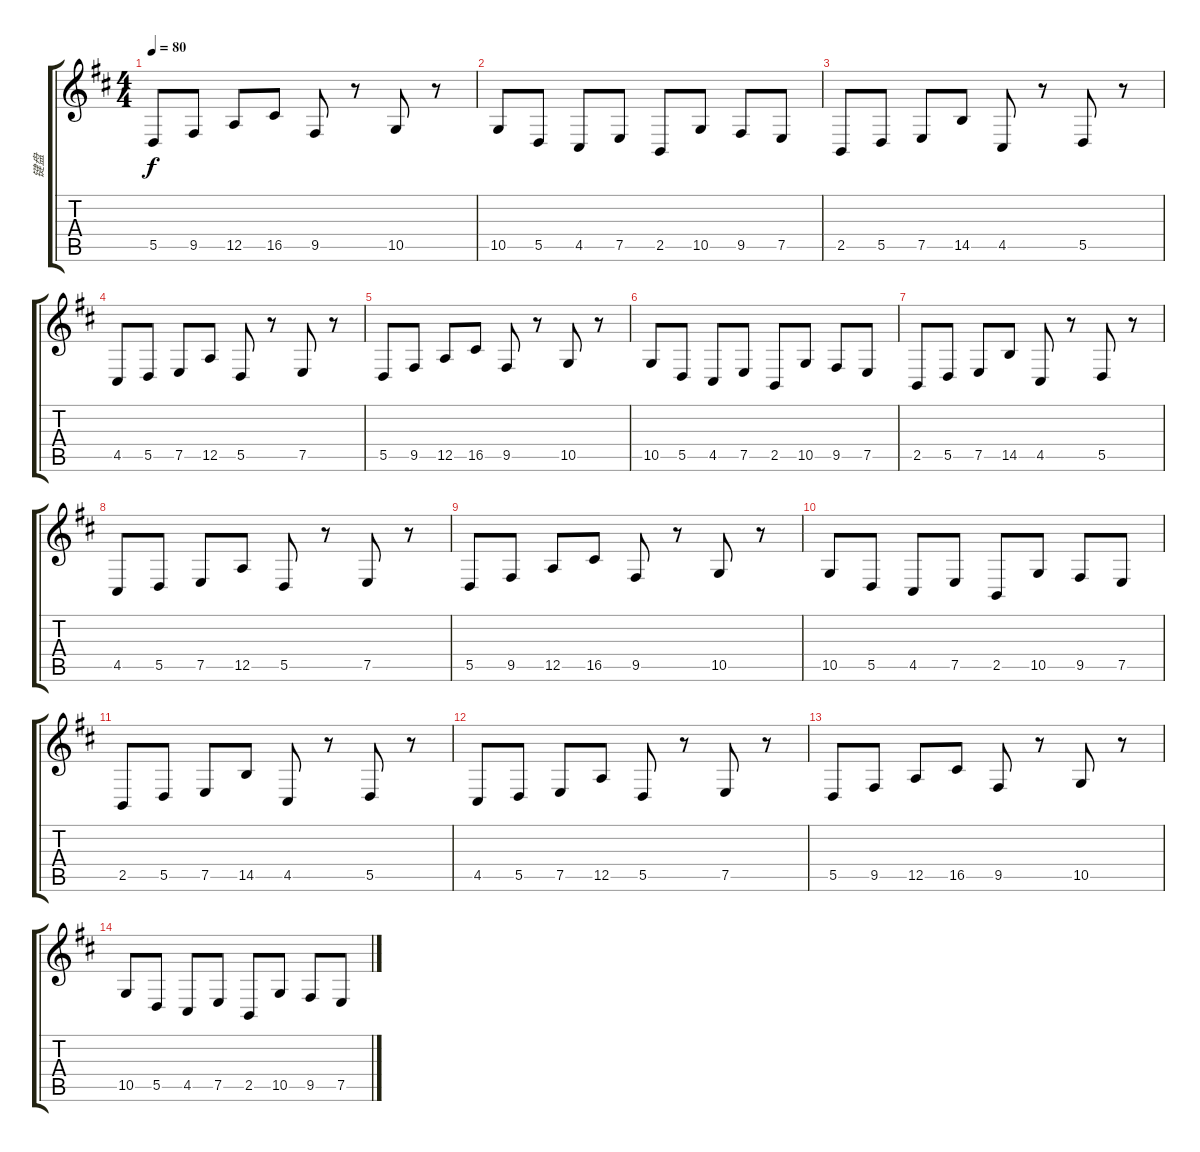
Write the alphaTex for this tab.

\track ("键盘" "键盘") {instrument stringensemble1}
\staff {score tabs}
\tuning (E4 B3 G3 D3 A2 E2) {hide}
\ts (4 4)
\tempo 80
\clef g2
\ks bminor
5.5.8{dy f} 9.5.8 12.5.8 16.5.8 9.5.8 r.8 10.5.8 r.8 |
10.5.8 5.5.8 4.5.8 7.5.8 2.5.8 10.5.8 9.5.8 7.5.8 |
2.5.8 5.5.8 7.5.8 14.5.8 4.5.8 r.8 5.5.8 r.8 |
4.5.8 5.5.8 7.5.8 12.5.8 5.5.8 r.8 7.5.8 r.8 |
5.5.8 9.5.8 12.5.8 16.5.8 9.5.8 r.8 10.5.8 r.8 |
10.5.8 5.5.8 4.5.8 7.5.8 2.5.8 10.5.8 9.5.8 7.5.8 |
2.5.8 5.5.8 7.5.8 14.5.8 4.5.8 r.8 5.5.8 r.8 |
4.5.8 5.5.8 7.5.8 12.5.8 5.5.8 r.8 7.5.8 r.8 |
5.5.8 9.5.8 12.5.8 16.5.8 9.5.8 r.8 10.5.8 r.8 |
10.5.8 5.5.8 4.5.8 7.5.8 2.5.8 10.5.8 9.5.8 7.5.8 |
2.5.8 5.5.8 7.5.8 14.5.8 4.5.8 r.8 5.5.8 r.8 |
4.5.8 5.5.8 7.5.8 12.5.8 5.5.8 r.8 7.5.8 r.8 |
5.5.8 9.5.8 12.5.8 16.5.8 9.5.8 r.8 10.5.8 r.8 |
10.5.8 5.5.8 4.5.8 7.5.8 2.5.8 10.5.8 9.5.8 7.5.8
